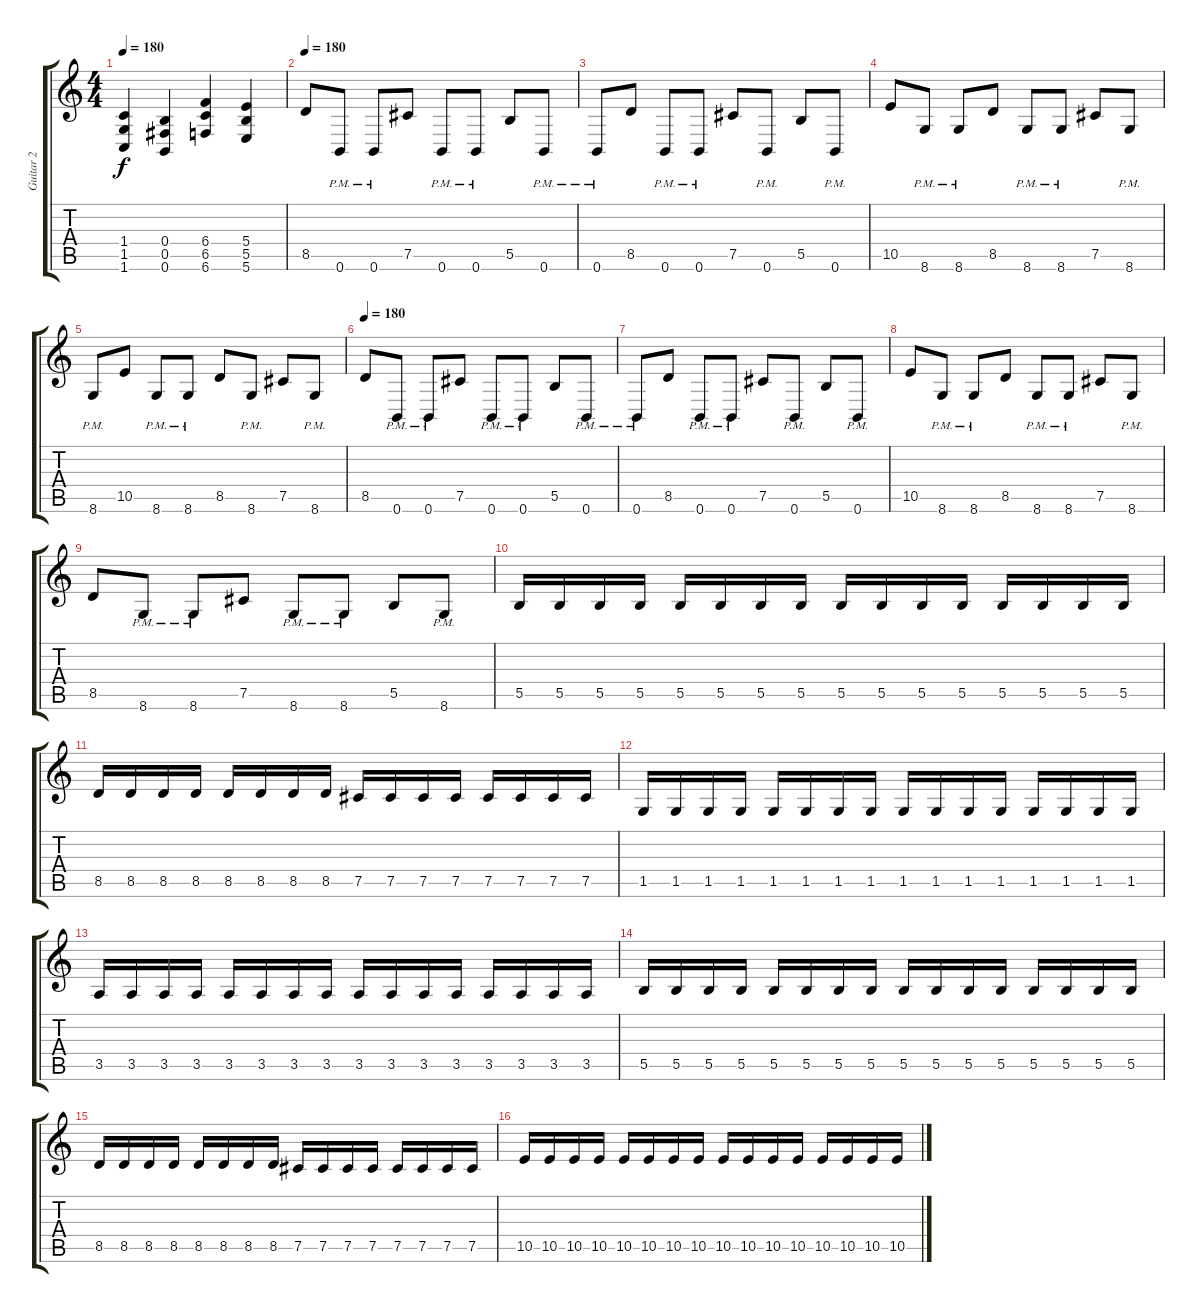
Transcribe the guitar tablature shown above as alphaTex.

\track ("Guitar 2" "Guitar 2") {instrument distortionguitar}
\staff {score tabs}
\tuning (Db4 Ab3 E3 B2 Gb2 B1) {hide}
\ts (4 4)
\tempo 180
\tempo 200
\tempo 180
\clef g2
\ks c
(1.4 1.5 1.6).4{dy f instrument distortionguitar} (0.4 0.5 0.6).4 (6.4 6.5 6.6).4 (5.4 5.5 5.6).4 |
\tempo 180
8.5.8 0.6{pm}.8 0.6{pm}.8 7.5.8 0.6{pm}.8 0.6{pm}.8 5.5.8 0.6{pm}.8 |
0.6{pm}.8 8.5.8 0.6{pm}.8 0.6{pm}.8 7.5.8 0.6{pm}.8 5.5.8 0.6{pm}.8 |
10.5.8 8.6{pm}.8 8.6{pm}.8 8.5.8 8.6{pm}.8 8.6{pm}.8 7.5.8 8.6{pm}.8 |
8.6{pm}.8 10.5.8 8.6{pm}.8 8.6{pm}.8 8.5.8 8.6{pm}.8 7.5.8 8.6{pm}.8 |
\tempo 180
8.5.8 0.6{pm}.8 0.6{pm}.8 7.5.8 0.6{pm}.8 0.6{pm}.8 5.5.8 0.6{pm}.8 |
0.6{pm}.8 8.5.8 0.6{pm}.8 0.6{pm}.8 7.5.8 0.6{pm}.8 5.5.8 0.6{pm}.8 |
10.5.8 8.6{pm}.8 8.6{pm}.8 8.5.8 8.6{pm}.8 8.6{pm}.8 7.5.8 8.6{pm}.8 |
8.5.8 8.6{pm}.8 8.6{pm}.8 7.5.8 8.6{pm}.8 8.6{pm}.8 5.5.8 8.6{pm}.8 |
5.5.16 5.5.16 5.5.16 5.5.16 5.5.16 5.5.16 5.5.16 5.5.16 5.5.16 5.5.16 5.5.16 5.5.16 5.5.16 5.5.16 5.5.16 5.5.16 |
8.5.16 8.5.16 8.5.16 8.5.16 8.5.16 8.5.16 8.5.16 8.5.16 7.5.16 7.5.16 7.5.16 7.5.16 7.5.16 7.5.16 7.5.16 7.5.16 |
1.5.16 1.5.16 1.5.16 1.5.16 1.5.16 1.5.16 1.5.16 1.5.16 1.5.16 1.5.16 1.5.16 1.5.16 1.5.16 1.5.16 1.5.16 1.5.16 |
3.5.16 3.5.16 3.5.16 3.5.16 3.5.16 3.5.16 3.5.16 3.5.16 3.5.16 3.5.16 3.5.16 3.5.16 3.5.16 3.5.16 3.5.16 3.5.16 |
5.5.16 5.5.16 5.5.16 5.5.16 5.5.16 5.5.16 5.5.16 5.5.16 5.5.16 5.5.16 5.5.16 5.5.16 5.5.16 5.5.16 5.5.16 5.5.16 |
8.5.16 8.5.16 8.5.16 8.5.16 8.5.16 8.5.16 8.5.16 8.5.16 7.5.16 7.5.16 7.5.16 7.5.16 7.5.16 7.5.16 7.5.16 7.5.16 |
10.5.16 10.5.16 10.5.16 10.5.16 10.5.16 10.5.16 10.5.16 10.5.16 10.5.16 10.5.16 10.5.16 10.5.16 10.5.16 10.5.16 10.5.16 10.5.16
